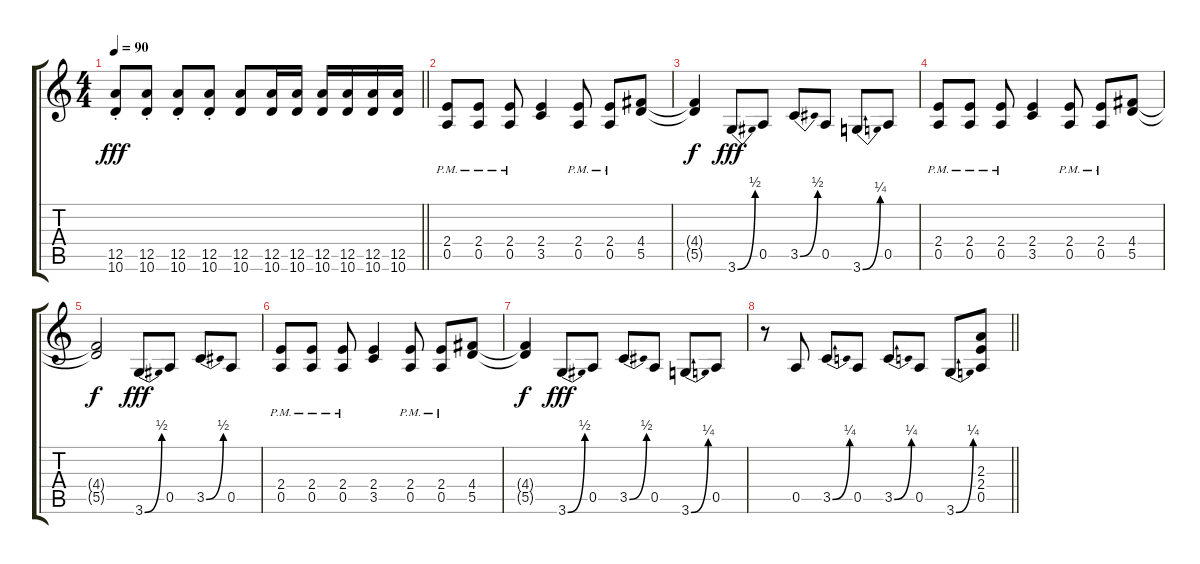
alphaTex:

\track "" {instrument distortionguitar}
\staff {score tabs}
\tuning (E4 B3 G3 D3 A2 E2) {hide}
\ts (4 4)
\tempo 90
\clef g2
\barLineRight lightlight
\ks c
(12.5{st} 10.6{st}).8{dy fff} (12.5{st} 10.6{st}).8 (12.5{st} 10.6{st}).8 (12.5{st} 10.6{st}).8 (12.5 10.6).8 (12.5 10.6).16 (12.5 10.6).16 (12.5 10.6).16 (12.5 10.6).16 (12.5 10.6).16 (12.5 10.6).16 |
(2.4{pm} 0.5{pm}).8 (2.4{pm} 0.5{pm}).8 (2.4{pm} 0.5{pm}).8 (2.4 3.5).4 (2.4{pm} 0.5{pm}).8 (2.4{pm} 0.5{pm}).8 (4.4 5.5).8 |
(4.4{t} 5.5{t}).4{dy f} 3.6{be (bend 0 0 60 2)}.8{dy fff} 0.5.8 3.5{be (bend 0 0 60 2)}.8 0.5.8 3.6{be (bend 0 0 60 1)}.8 0.5.8 |
(2.4{pm} 0.5{pm}).8 (2.4{pm} 0.5{pm}).8 (2.4{pm} 0.5{pm}).8 (2.4 3.5).4 (2.4{pm} 0.5{pm}).8 (2.4{pm} 0.5{pm}).8 (4.4 5.5).8 |
(4.4{t} 5.5{t}).2{dy f} 3.6{be (bend 0 0 60 2)}.8{dy fff} 0.5.8 3.5{be (bend 0 0 60 2)}.8 0.5.8 |
(2.4{pm} 0.5{pm}).8 (2.4{pm} 0.5{pm}).8 (2.4{pm} 0.5{pm}).8 (2.4 3.5).4 (2.4{pm} 0.5{pm}).8 (2.4{pm} 0.5{pm}).8 (4.4 5.5).8 |
(4.4{t} 5.5{t}).4{dy f} 3.6{be (bend 0 0 60 2)}.8{dy fff} 0.5.8 3.5{be (bend 0 0 60 2)}.8 0.5.8 3.6{be (bend 0 0 60 1)}.8 0.5.8 |
\barLineRight lightlight
r.8 0.5.8 3.5{be (bend 0 0 60 1)}.8 0.5.8 3.5{be (bend 0 0 60 1)}.8 0.5.8 3.6{be (bend 0 0 60 1)}.8 (2.3 2.4 0.5).8
